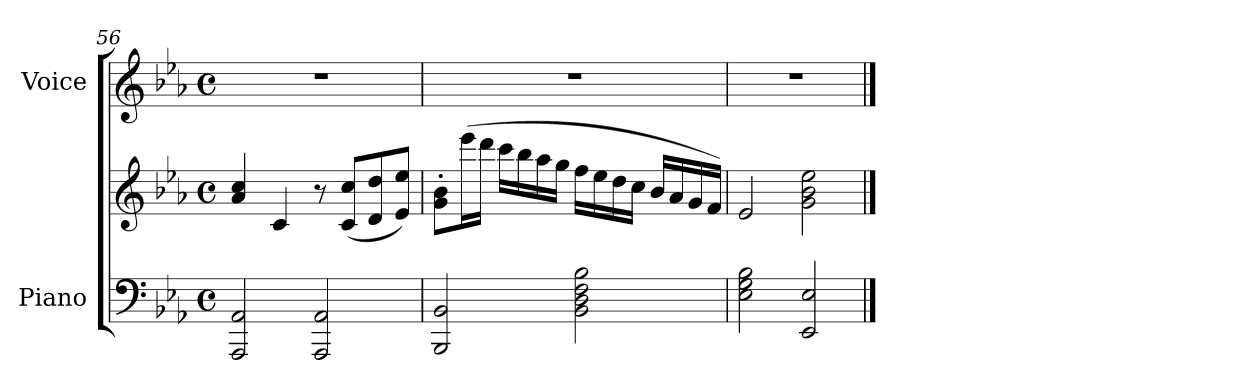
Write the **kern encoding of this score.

**kern	**kern	**kern
*part2	*part2	*part1
*staff3	*staff2	*staff1
*I"Piano	*	*I"Voice
*I'Pno	*	*
*clefF4	*clefG2	*clefG2
*k[b-e-a-]	*k[b-e-a-]	*k[b-e-a-]
*M4/4	*M4/4	*M4/4
*met(c)	*met(c)	*met(c)
=56	=56	=56
2AAA-/ 2AA-/	4a-/ 4cc/	1r
.	4c/	.
2AAA-/ 2AA-/	8r	.
.	(<8c/ 8cc/L	.
.	8d/ 8dd/	.
.	8e-/ 8ee-/J)	.
=57	=57	=57
2BBB-/ 2BB-/	8g\' 8b-\'L	1r
.	(>16eee-\L	.
.	16ddd\JJ	.
.	16ccc\LL	.
.	16bb-\	.
.	16aa-\	.
.	16gg\JJ	.
2BB-\ 2D\ 2F\ 2B-\	16ff\LL	.
.	16ee-\	.
.	16dd\	.
.	16cc\JJ	.
.	16b-/LL	.
.	16a-/	.
.	16g/	.
.	16f/JJ)	.
=58	=58	=58
2E-\ 2G\ 2B-\	2e-/	1r
2EE-/ 2E-/	2g\ 2b-\ 2ee-\	.
==	==	==
*-	*-	*-
